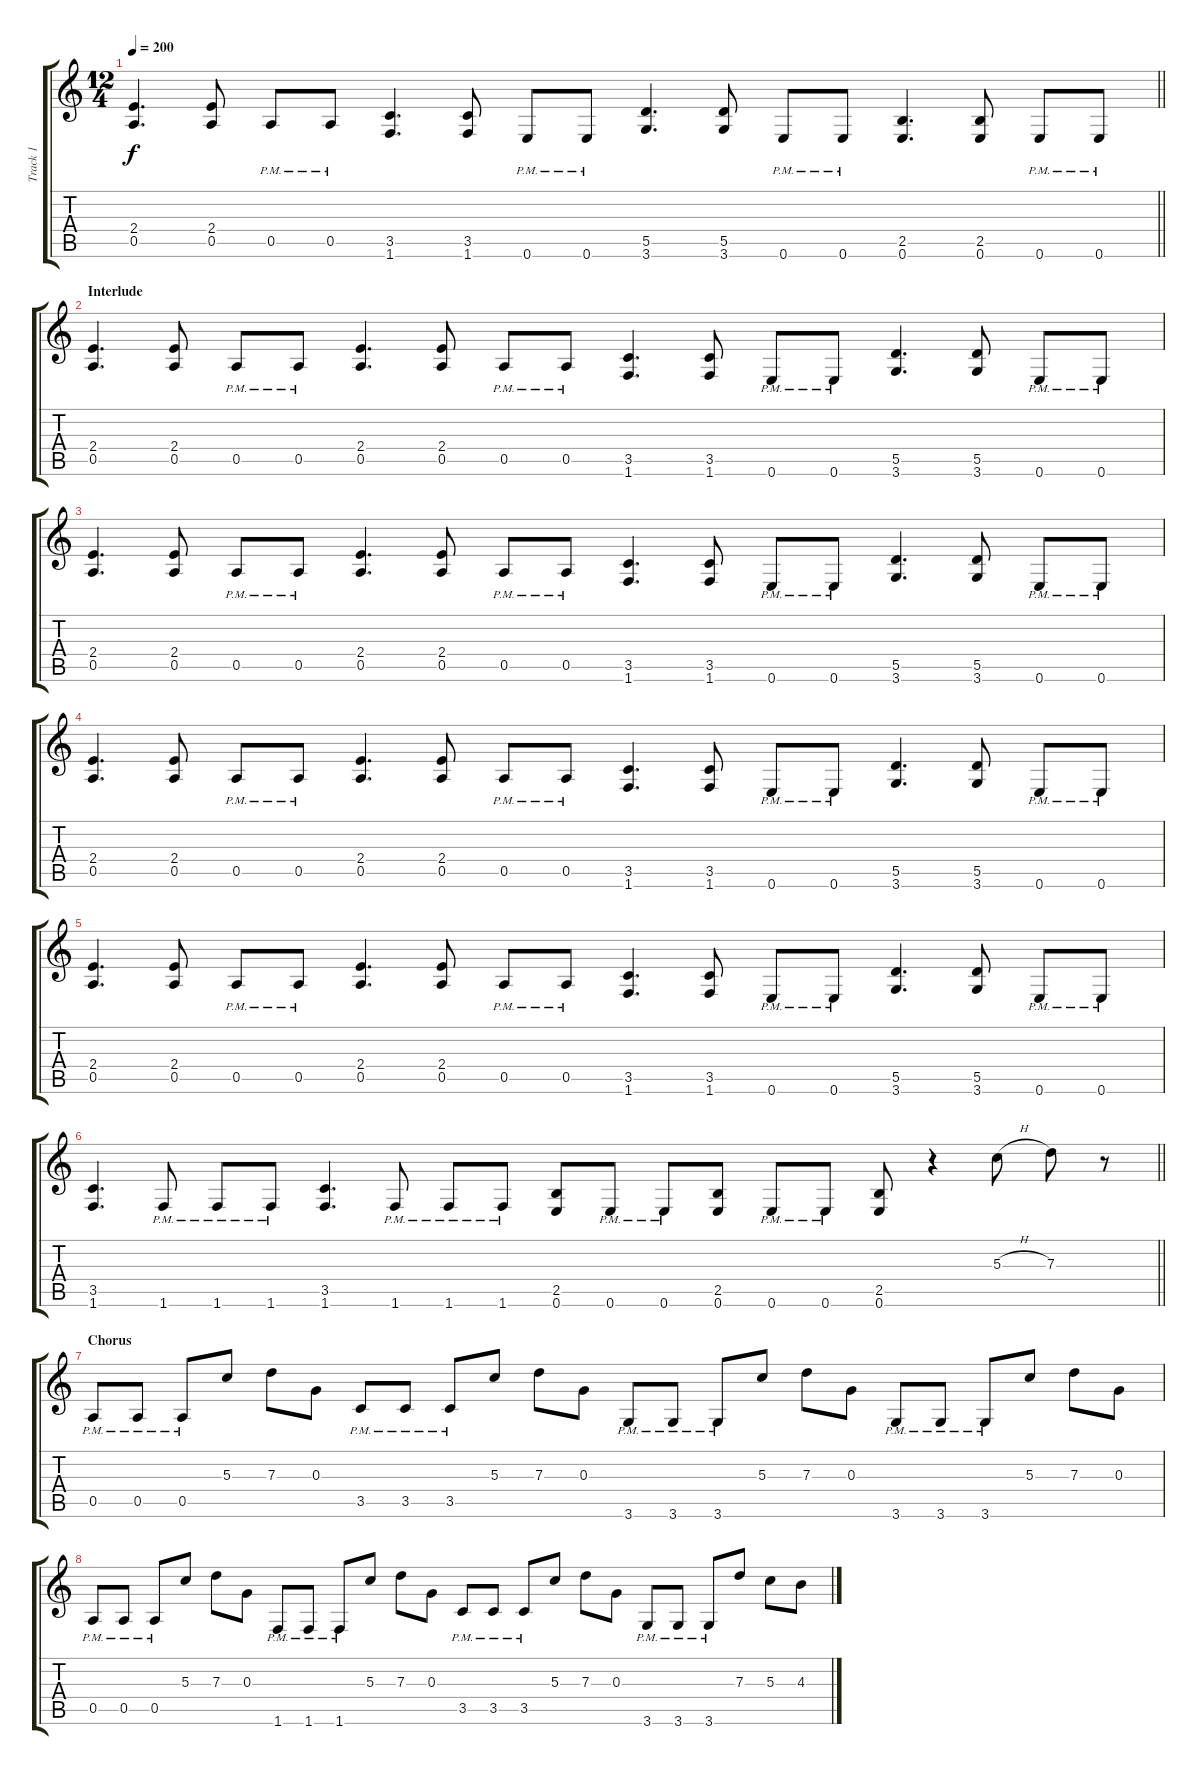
\track ("Track 1" "Track 1") {instrument distortionguitar}
\staff {score tabs}
\tuning (E4 B3 G3 D3 A2 E2) {hide}
\ts (12 4)
\tempo 200
\clef g2
\barLineRight lightlight
\ks c
(2.4 0.5).4{d dy f} (2.4 0.5).8 0.5{pm}.8 0.5{pm}.8 (3.5 1.6).4{d} (3.5 1.6).8 0.6{pm}.8 0.6{pm}.8 (5.5 3.6).4{d} (5.5 3.6).8 0.6{pm}.8 0.6{pm}.8 (2.5 0.6).4{d} (2.5 0.6).8 0.6{pm}.8 0.6{pm}.8 |
\section ("" "Interlude")
(2.4 0.5).4{d} (2.4 0.5).8 0.5{pm}.8 0.5{pm}.8 (2.4 0.5).4{d} (2.4 0.5).8 0.5{pm}.8 0.5{pm}.8 (3.5 1.6).4{d} (3.5 1.6).8 0.6{pm}.8 0.6{pm}.8 (5.5 3.6).4{d} (5.5 3.6).8 0.6{pm}.8 0.6{pm}.8 |
(2.4 0.5).4{d} (2.4 0.5).8 0.5{pm}.8 0.5{pm}.8 (2.4 0.5).4{d} (2.4 0.5).8 0.5{pm}.8 0.5{pm}.8 (3.5 1.6).4{d} (3.5 1.6).8 0.6{pm}.8 0.6{pm}.8 (5.5 3.6).4{d} (5.5 3.6).8 0.6{pm}.8 0.6{pm}.8 |
(2.4 0.5).4{d} (2.4 0.5).8 0.5{pm}.8 0.5{pm}.8 (2.4 0.5).4{d} (2.4 0.5).8 0.5{pm}.8 0.5{pm}.8 (3.5 1.6).4{d} (3.5 1.6).8 0.6{pm}.8 0.6{pm}.8 (5.5 3.6).4{d} (5.5 3.6).8 0.6{pm}.8 0.6{pm}.8 |
(2.4 0.5).4{d} (2.4 0.5).8 0.5{pm}.8 0.5{pm}.8 (2.4 0.5).4{d} (2.4 0.5).8 0.5{pm}.8 0.5{pm}.8 (3.5 1.6).4{d} (3.5 1.6).8 0.6{pm}.8 0.6{pm}.8 (5.5 3.6).4{d} (5.5 3.6).8 0.6{pm}.8 0.6{pm}.8 |
\barLineRight lightlight
(3.5 1.6).4{d} 1.6{pm}.8 1.6{pm}.8 1.6{pm}.8 (3.5 1.6).4{d} 1.6{pm}.8 1.6{pm}.8 1.6{pm}.8 (2.5 0.6).8 0.6{pm}.8 0.6{pm}.8 (2.5 0.6).8 0.6{pm}.8 0.6{pm}.8 (2.5 0.6).8 r.4 5.3{h}.8 7.3.8 r.8 |
\section ("" "Chorus")
0.5{pm}.8 0.5{pm}.8 0.5{pm}.8 5.3.8 7.3.8 0.3.8 3.5{pm}.8 3.5{pm}.8 3.5{pm}.8 5.3.8 7.3.8 0.3.8 3.6{pm}.8 3.6{pm}.8 3.6{pm}.8 5.3.8 7.3.8 0.3.8 3.6{pm}.8 3.6{pm}.8 3.6{pm}.8 5.3.8 7.3.8 0.3.8 |
0.5{pm}.8 0.5{pm}.8 0.5{pm}.8 5.3.8 7.3.8 0.3.8 1.6{pm}.8 1.6{pm}.8 1.6{pm}.8 5.3.8 7.3.8 0.3.8 3.5{pm}.8 3.5{pm}.8 3.5{pm}.8 5.3.8 7.3.8 0.3.8 3.6{pm}.8 3.6{pm}.8 3.6{pm}.8 7.3.8 5.3.8 4.3.8
